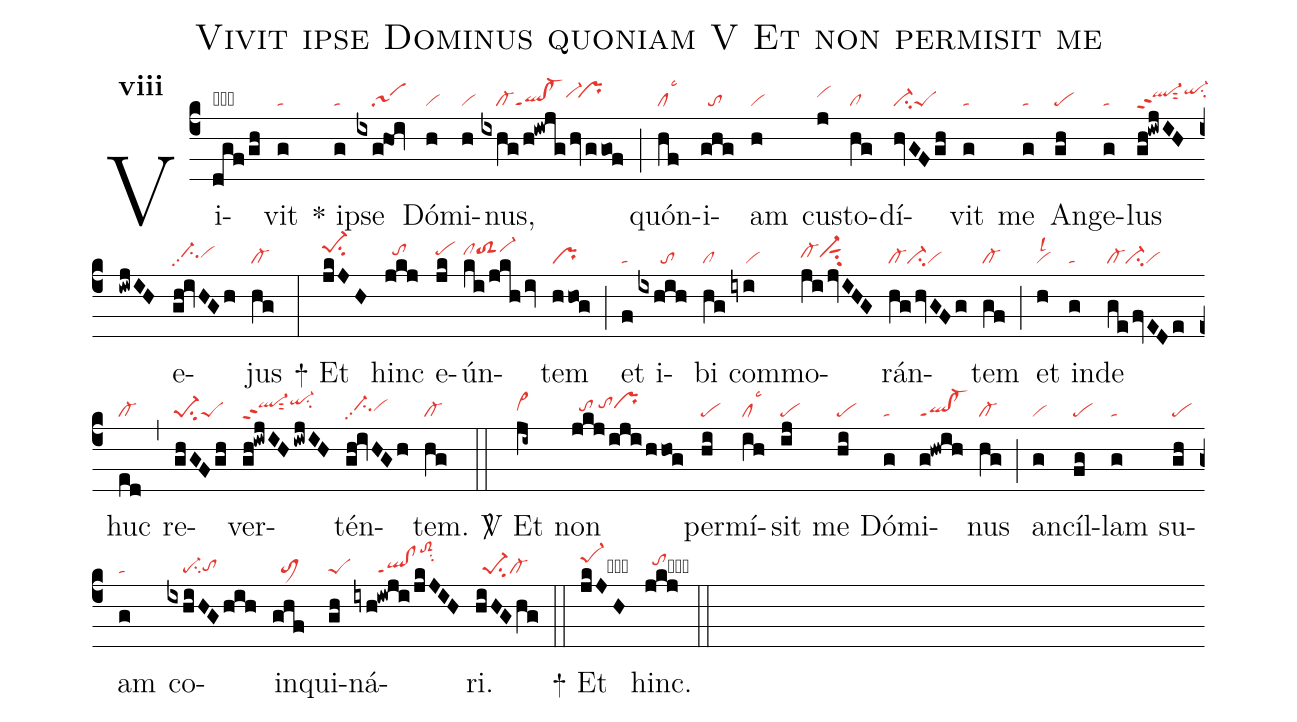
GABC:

name:Vivit ipse Dominus quoniam V Et non permisit me;
office-part:re;
mode:8;
nabc-lines:1;
%%
initial-style: 1;
name: Vivit ipse Dominus quoniam;
mode:8;
office-part: Responsorium;
annotation: Resp.;
annotation:viii ;
nabc-lines:1;
%%
(c4) Vi(dgf/gh|ob//topehg)vit(g|ta) <sp>*</sp> ip(g|ta)se(ixg!hoi|////sa1) Dó(h|vi)mi(h|vi)nus,(ixhg/h!iwjg/hv/ggof|////cl-ql!cl-ppt1vi-hi`prhi) (;) quón(hf|cllsc3)i(ghg|//to)am(h|vi) cus(j|vihi)to(hg|cl)dí(hvGFgh|ci-peS)vit(g|ta) me(g|ta) An(gh|pe)ge(g|ta)lus(gh!iwjIH/iwjIH|ql-hippt2sut2qi-hjsu2) e(gh!ivHGh|//ci-hhpp2vihh)jus(hg|cl-) (:)
<sp>+</sp> Et(jkJH|pe-1hjsu2) hinc(jkj|//tohi) e(jk|pehi)ún(ki/jkh/iv|clhitoS2hivi-hj)tem(hhog|pr) (;) et(f|ta) i(ixhih|//////to)bi(hg|cl) com(iyi|////vi)mo(ji/jvIHG|cl-hhvi-hhsut1su2)rán(hg/hvGFg|cl-ci-vi)tem(gf|cl-) (;) et(h|vilsl2) in(g|ta)de(ge/fvEDe|cl-ci-vi) huc(ed|cl-) (,) re(ghGFgh|pe-1su2peS)ver(gh!iwjIH/iwjIH|ql-hippt2sut2qi-hjsu2)tén(gh!ivHGh|//ci-hhpp2vihh)tem.(hg|cl-) (::)

<sp>V/</sp> Et(ji~|vi>hh) non(jkj/iji/hhog|//tohh/tohiprhi) per(hi|pe)mí(ih|cllsc3)sit(ij|pe) me(hi|pe) Dó(g|ta)mi(g!hwih|ql!cl-ppt1)nus(hg|cl-) (;) an(g|vi)cíl(fg|pe)lam(g|ta) su(gh|pe)am(g|ta) co(ixhiHGhih|////pe-su2tohg)in(ghf|//toM1)qui(gh|peS)ná(iyh!iwji/jkJIH|//////ql!clppt1toS2hmsu2)ri.(hiHGhg|//pe-1su2cl-) (::)
<sp>+</sp> Et(jkJH|pe-1hjdu2) hinc.(jkj|//tohicb) (::)
